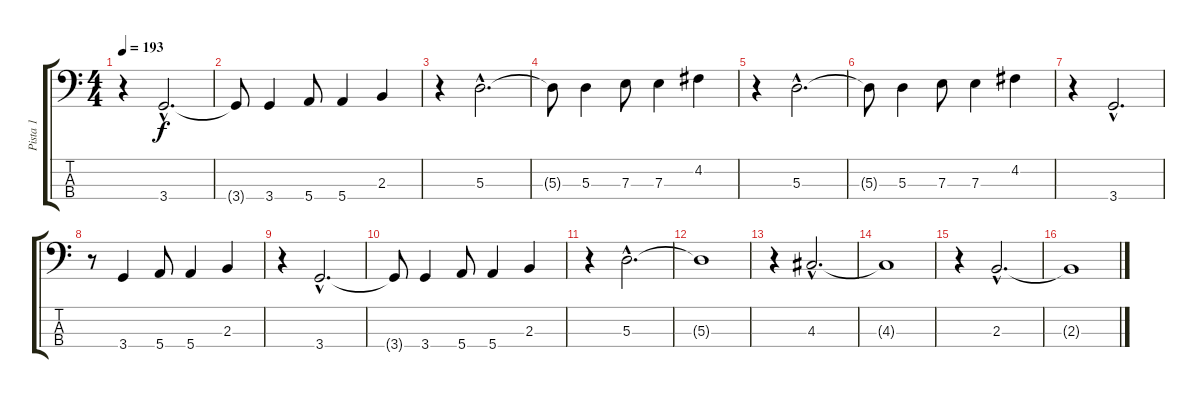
\track ("Pista 1" "Pista 1") {instrument electricbassfinger}
\staff {score tabs}
\tuning (G2 D2 A1 E1) {hide}
\ts (4 4)
\tempo 193
\clef f4
\ks c
r.4{dy f} 3.4{hac}.2{d} |
3.4{t}.8 3.4.4 5.4.8 5.4.4 2.3.4 |
r.4 5.3{hac}.2{d} |
5.3{t}.8 5.3.4 7.3.8 7.3.4 4.2.4 |
r.4 5.3{hac}.2{d} |
5.3{t}.8 5.3.4 7.3.8 7.3.4 4.2.4 |
r.4 3.4{hac}.2{d} |
r.8 3.4.4 5.4.8 5.4.4 2.3.4 |
r.4 3.4{hac}.2{d} |
3.4{t}.8 3.4.4 5.4.8 5.4.4 2.3.4 |
r.4 5.3{hac}.2{d} |
5.3{t}.1 |
r.4 4.3{hac}.2{d} |
4.3{t}.1 |
r.4 2.3{hac}.2{d} |
2.3{t}.1
